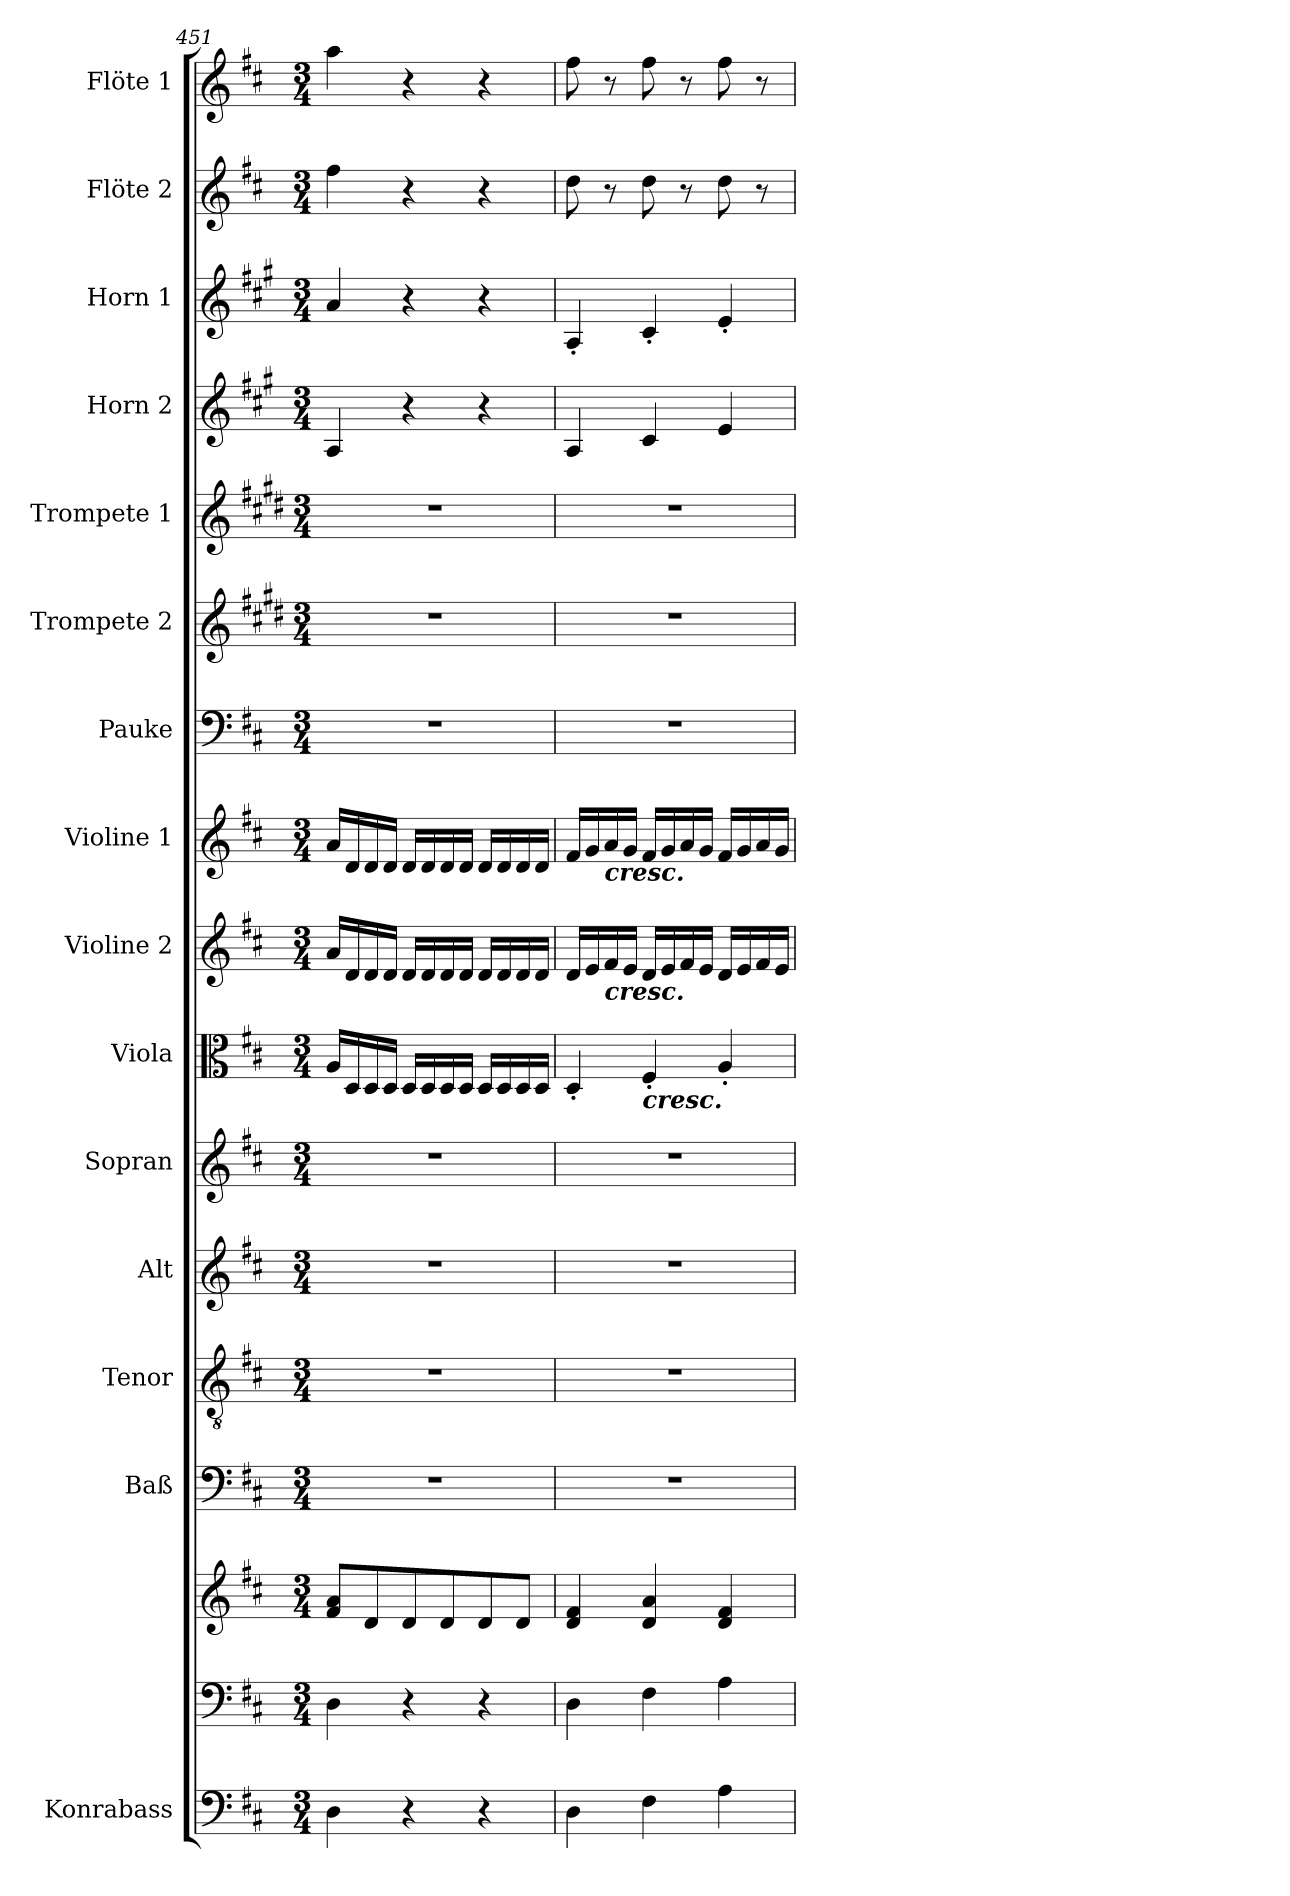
**kern	**kern	**kern	**kern	**kern	**kern	**kern	**kern	**kern	**kern	**kern	**kern	**kern	**kern	**kern	**kern	**kern
*part16	*part15	*part15	*part14	*part13	*part12	*part11	*part10	*part9	*part8	*part7	*part6	*part5	*part4	*part3	*part2	*part1
*staff17	*staff16	*staff15	*staff14	*staff13	*staff12	*staff11	*staff10	*staff9	*staff8	*staff7	*staff6	*staff5	*staff4	*staff3	*staff2	*staff1
*I"Konrabass	*	*	*I"Baß	*I"Tenor	*I"Alt	*I"Sopran	*I"Viola	*I"Violine 2	*I"Violine 1	*I"Pauke	*I"Trompete 2	*I"Trompete 1	*I"Horn 2	*I"Horn 1	*I"Flöte 2	*I"Flöte 1
*I'Kb.	*	*	*I'Baß	*I'Ten	*I'Alt	*I'Sop	*I'Vla.	*I'Vln. 2	*I'Vln. 1	*I'Pk.	*I'Trp. 2	*I'Trp. 1	*I'Hrn. 2	*I'Hrn. 1	*I'Fl. 2	*I'Fl. 1
!!LO:PB:g=z
*clefF4	*clefF4	*clefG2	*clefF4	*clefGv2	*clefG2	*clefG2	*clefC3	*clefG2	*clefG2	*clefF4	*clefG2	*clefG2	*clefG2	*clefG2	*clefG2	*clefG2
*ITrd7c12	*	*	*	*	*	*	*	*	*	*	*ITrd1c2	*ITrd1c2	*ITrd4c7	*ITrd4c7	*	*
*k[f#c#]	*k[f#c#]	*k[f#c#]	*k[f#c#]	*k[f#c#]	*k[f#c#]	*k[f#c#]	*k[f#c#]	*k[f#c#]	*k[f#c#]	*k[f#c#]	*k[f#c#]	*k[f#c#]	*k[f#c#]	*k[f#c#]	*k[f#c#]	*k[f#c#]
*D:	*D:	*D:	*D:	*D:	*D:	*D:	*D:	*D:	*D:	*D:	*D:	*D:	*D:	*D:	*D:	*D:
*M3/4	*M3/4	*M3/4	*M3/4	*M3/4	*M3/4	*M3/4	*M3/4	*M3/4	*M3/4	*M3/4	*M3/4	*M3/4	*M3/4	*M3/4	*M3/4	*M3/4
=451	=451	=451	=451	=451	=451	=451	=451	=451	=451	=451	=451	=451	=451	=451	=451	=451
4DD\	4D\	8f#/ 8a/L	2.r	2.r	2.r	2.r	16A/LL	16a/LL	16a/LL	2.r	2.r	2.r	4D/	4d/	4ff#\	4aa\
.	.	.	.	.	.	.	16D/	16d/	16d/	.	.	.	.	.	.	.
.	.	8d/	.	.	.	.	16D/	16d/	16d/	.	.	.	.	.	.	.
.	.	.	.	.	.	.	16D/JJ	16d/JJ	16d/JJ	.	.	.	.	.	.	.
4r	4r	8d/	.	.	.	.	16D/LL	16d/LL	16d/LL	.	.	.	4r	4r	4r	4r
.	.	.	.	.	.	.	16D/	16d/	16d/	.	.	.	.	.	.	.
.	.	8d/	.	.	.	.	16D/	16d/	16d/	.	.	.	.	.	.	.
.	.	.	.	.	.	.	16D/JJ	16d/JJ	16d/JJ	.	.	.	.	.	.	.
4r	4r	8d/	.	.	.	.	16D/LL	16d/LL	16d/LL	.	.	.	4r	4r	4r	4r
.	.	.	.	.	.	.	16D/	16d/	16d/	.	.	.	.	.	.	.
.	.	8d/J	.	.	.	.	16D/	16d/	16d/	.	.	.	.	.	.	.
.	.	.	.	.	.	.	16D/JJ	16d/JJ	16d/JJ	.	.	.	.	.	.	.
=452	=452	=452	=452	=452	=452	=452	=452	=452	=452	=452	=452	=452	=452	=452	=452	=452
4DD\	4D\	4d/ 4f#/	2.r	2.r	2.r	2.r	4D'</	16d/LL	16f#/LL	2.r	2.r	2.r	4D/	4D'</	8dd\	8ff#\
.	.	.	.	.	.	.	.	16e/	16g/	.	.	.	.	.	.	.
!	!	!	!	!	!	!	!	!	!LO:TX:b:Bi:t=cresc.	!	!	!	!	!	!	!
!	!	!	!	!	!	!	!	!LO:TX:b:Bi:t=cresc.	!	!	!	!	!	!	!	!
.	.	.	.	.	.	.	.	16f#/	16a/	.	.	.	.	.	8r	8r
.	.	.	.	.	.	.	.	16e/JJ	16g/JJ	.	.	.	.	.	.	.
!	!	!	!	!	!	!	!LO:TX:b:Bi:t=cresc.	!	!	!	!	!	!	!	!	!
4FF#\	4F#\	4d/ 4a/	.	.	.	.	4F#'</	16d/LL	16f#/LL	.	.	.	4F#/	4F#'</	8dd\	8ff#\
.	.	.	.	.	.	.	.	16e/	16g/	.	.	.	.	.	.	.
.	.	.	.	.	.	.	.	16f#/	16a/	.	.	.	.	.	8r	8r
.	.	.	.	.	.	.	.	16e/JJ	16g/JJ	.	.	.	.	.	.	.
4AA\	4A\	4d/ 4f#/	.	.	.	.	4A'</	16d/LL	16f#/LL	.	.	.	4A/	4A'</	8dd\	8ff#\
.	.	.	.	.	.	.	.	16e/	16g/	.	.	.	.	.	.	.
.	.	.	.	.	.	.	.	16f#/	16a/	.	.	.	.	.	8r	8r
.	.	.	.	.	.	.	.	16e/JJ	16g/JJ	.	.	.	.	.	.	.
=	=	=	=	=	=	=	=	=	=	=	=	=	=	=	=	=
*-	*-	*-	*-	*-	*-	*-	*-	*-	*-	*-	*-	*-	*-	*-	*-	*-
